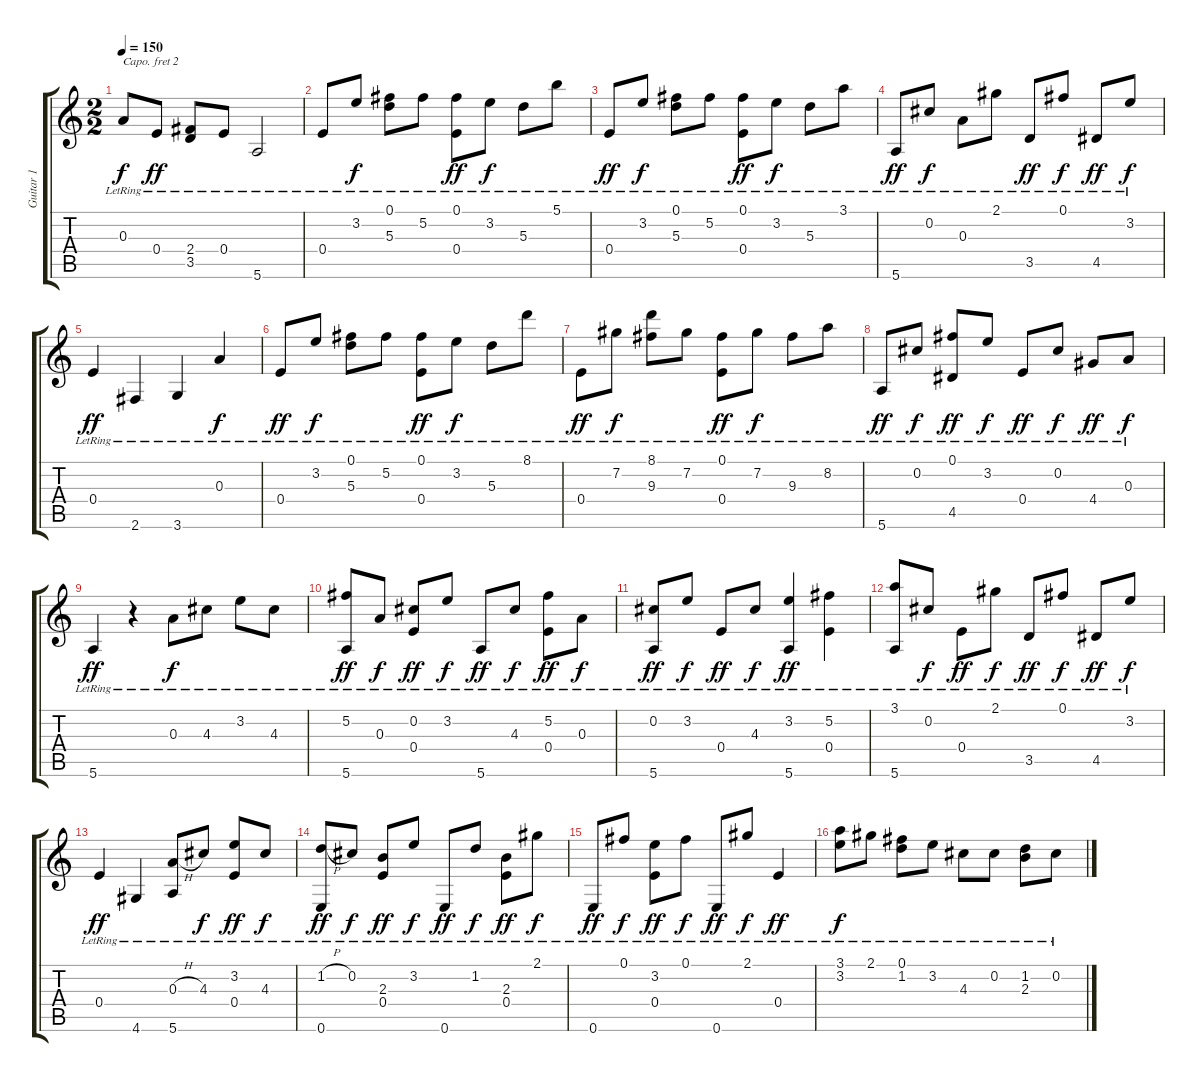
\track ("Guitar 1" "Guitar 1") {instrument acousticguitarsteel}
\staff {score tabs}
\capo 2
\tuning (E4 B3 G3 D3 A2 D2) {hide}
\ts (2 2)
\tempo 150
\clef g2
\ks c
0.3{lr}.8{dy f} 0.4{lr}.8{dy ff} (2.4{lr} 3.5{lr}).8 0.4{lr}.8 5.6{lr}.2 |
0.4{lr}.8 3.2{lr}.8{dy f} (0.1{lr} 5.3{lr}).8 5.2{lr}.8 (0.1{lr} 0.4{lr}).8{dy ff} 3.2{lr}.8{dy f} 5.3{lr}.8 5.1{lr}.8 |
0.4{lr}.8{dy ff} 3.2{lr}.8{dy f} (0.1{lr} 5.3{lr}).8 5.2{lr}.8 (0.1{lr} 0.4{lr}).8{dy ff} 3.2{lr}.8{dy f} 5.3{lr}.8 3.1{lr}.8 |
5.6{lr}.8{dy ff} 0.2{lr}.8{dy f} 0.3{lr}.8 2.1{lr}.8 3.5{lr}.8{dy ff} 0.1{lr}.8{dy f} 4.5{lr}.8{dy ff} 3.2{lr}.8{dy f} |
0.4{lr}.4{dy ff} 2.6{lr}.4 3.6{lr}.4 0.3{lr}.4{dy f} |
0.4{lr}.8{dy ff} 3.2{lr}.8{dy f} (0.1{lr} 5.3{lr}).8 5.2{lr}.8 (0.1{lr} 0.4{lr}).8{dy ff} 3.2{lr}.8{dy f} 5.3{lr}.8 8.1{lr}.8 |
0.4{lr}.8{dy ff} 7.2{lr}.8{dy f} (8.1{lr} 9.3{lr}).8 7.2{lr}.8 (0.1{lr} 0.4{lr}).8{dy ff} 7.2{lr}.8{dy f} 9.3{lr}.8 8.2{lr}.8 |
5.6{lr}.8{dy ff} 0.2{lr}.8{dy f} (0.1{lr} 4.5{lr}).8{dy ff} 3.2{lr}.8{dy f} 0.4{lr}.8{dy ff} 0.2{lr}.8{dy f} 4.4{lr}.8{dy ff} 0.3{lr}.8{dy f} |
5.6{lr}.4{dy ff} r.4 0.3{lr}.8{dy f} 4.3{lr}.8 3.2{lr}.8 4.3{lr}.8 |
(5.2{lr} 5.6{lr}).8{dy ff} 0.3{lr}.8{dy f} (0.2{lr} 0.4{lr}).8{dy ff} 3.2{lr}.8{dy f} 5.6{lr}.8{dy ff} 4.3{lr}.8{dy f} (5.2{lr} 0.4{lr}).8{dy ff} 0.3{lr}.8{dy f} |
(0.2{lr} 5.6{lr}).8{dy ff} 3.2{lr}.8{dy f} 0.4{lr}.8{dy ff} 4.3{lr}.8{dy f} (3.2{lr} 5.6{lr}).4{dy ff} (5.2{lr} 0.4{lr}).4 |
(3.1{lr} 5.6{lr}).8 0.2{lr}.8{dy f} 0.4{lr}.8{dy ff} 2.1{lr}.8{dy f} 3.5{lr}.8{dy ff} 0.1{lr}.8{dy f} 4.5{lr}.8{dy ff} 3.2{lr}.8{dy f} |
0.4{lr}.4{dy ff} 4.6{lr}.4 (0.3{h} 5.6{lr}).8 4.3{lr}.8{dy f} (3.2{lr} 0.4{lr}).8{dy ff} 4.3{lr}.8{dy f} |
(1.2{h} 0.6{lr}).8{dy ff} 0.2{lr}.8{dy f} (2.3{lr} 0.4{lr}).8{dy ff} 3.2{lr}.8{dy f} 0.6{lr}.8{dy ff} 1.2{lr}.8{dy f} (2.3{lr} 0.4{lr}).8{dy ff} 2.1{lr}.8{dy f} |
0.6{lr}.8{dy ff} 0.1{lr}.8{dy f} (3.2{lr} 0.4{lr}).8{dy ff} 0.1{lr}.8{dy f} 0.6{lr}.8{dy ff} 2.1{lr}.8{dy f} 0.4{lr}.4{dy ff} |
(3.1{lr} 3.2{lr}).8{dy f} 2.1{lr}.8 (0.1{lr} 1.2{lr}).8 3.2{lr}.8 4.3{lr}.8 0.2{lr}.8 (1.2{lr} 2.3{lr}).8 0.2{lr}.8
